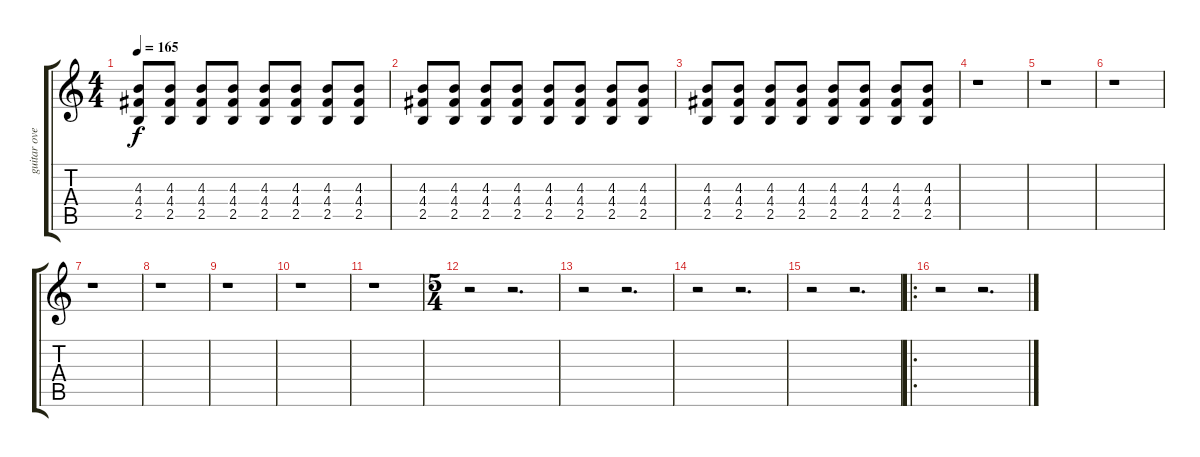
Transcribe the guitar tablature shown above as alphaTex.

\track ("guitar overdub" "guitar ove") {instrument overdrivenguitar}
\staff {score tabs}
\tuning (E4 B3 G3 D3 A2 E2) {hide}
\ts (4 4)
\tempo 165
\clef g2
\ks c
(4.3 4.4 2.5).8{dy f} (4.3 4.4 2.5).8 (4.3 4.4 2.5).8 (4.3 4.4 2.5).8 (4.3 4.4 2.5).8 (4.3 4.4 2.5).8 (4.3 4.4 2.5).8 (4.3 4.4 2.5).8 |
(4.3 4.4 2.5).8 (4.3 4.4 2.5).8 (4.3 4.4 2.5).8 (4.3 4.4 2.5).8 (4.3 4.4 2.5).8 (4.3 4.4 2.5).8 (4.3 4.4 2.5).8 (4.3 4.4 2.5).8 |
(4.3 4.4 2.5).8 (4.3 4.4 2.5).8 (4.3 4.4 2.5).8 (4.3 4.4 2.5).8 (4.3 4.4 2.5).8 (4.3 4.4 2.5).8 (4.3 4.4 2.5).8 (4.3 4.4 2.5).8 |
r.1 |
r.1 |
r.1 |
r.1 |
r.1 |
r.1 |
r.1 |
r.1 |
\ts (5 4)
r.2 r.2{d} |
r.2 r.2{d} |
r.2 r.2{d} |
r.2 r.2{d} |
\ro
r.2 r.2{d}
